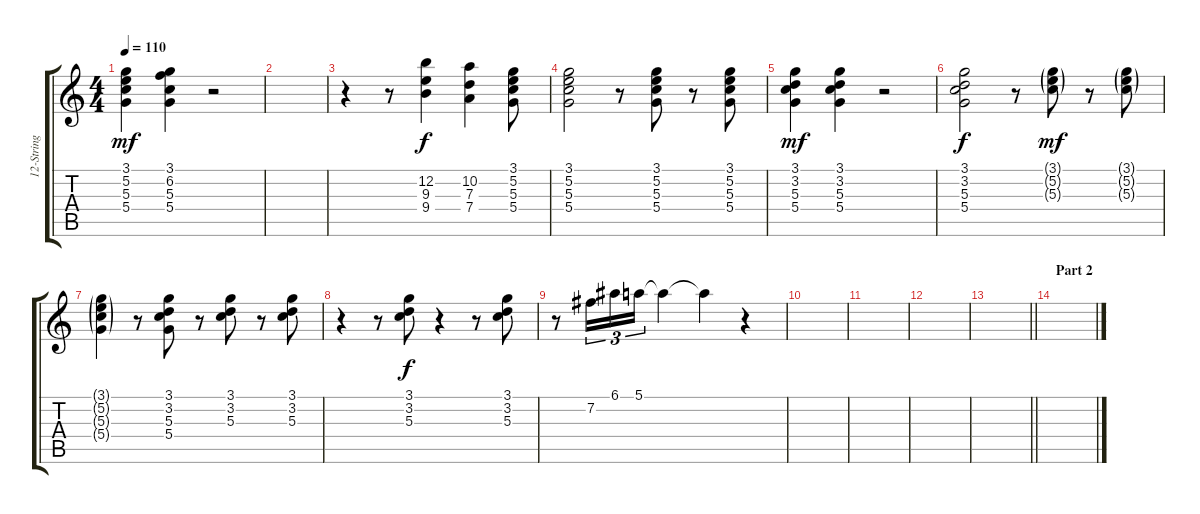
\track ("12-String Guitar" "12-String ") {instrument acousticguitarsteel}
\staff {score tabs}
\tuning (E4 B3 G3 D3 A2 E2) {hide}
\ts (4 4)
\tempo 110
\clef g2
\ks c
(3.1 5.2 5.3 5.4).4{dy mf} (3.1 6.2 5.3 5.4).4 r.2 |
|
r.4 r.8 (12.2 9.3 9.4).4{dy f} (10.2 7.3 7.4).4 (3.1 5.2 5.3 5.4).8 |
(3.1 5.2 5.3 5.4).2 r.8 (3.1 5.2 5.3 5.4).8 r.8 (3.1 5.2 5.3 5.4).8 |
(3.1 3.2 5.3 5.4).4{dy mf} (3.1 3.2 5.3 5.4).4 r.2 |
(3.1 3.2 5.3 5.4).2{dy f} r.8 (3.1{g} 5.2{g} 5.3{g}).8{dy mf} r.8 (3.1{g} 5.2{g} 5.3{g}).8 |
(3.1{g} 5.2{g} 5.3{g} 5.4{g}).4 r.8 (3.1 3.2 5.3 5.4).8 r.8 (3.1 3.2 5.3).8 r.8 (3.1 3.2 5.3).8 |
r.4 r.8 (3.1 3.2 5.3).8{dy f} r.4 r.8 (3.1 3.2 5.3).8 |
r.8 7.2.16{tu (3 2)} 6.1.16{tu (3 2)} 5.1.16{tu (3 2)} 5.1{t}.4 5.1{t}.4 r.4 |
|
|
|
\barLineRight lightlight
|
\section ("" "Part 2")
